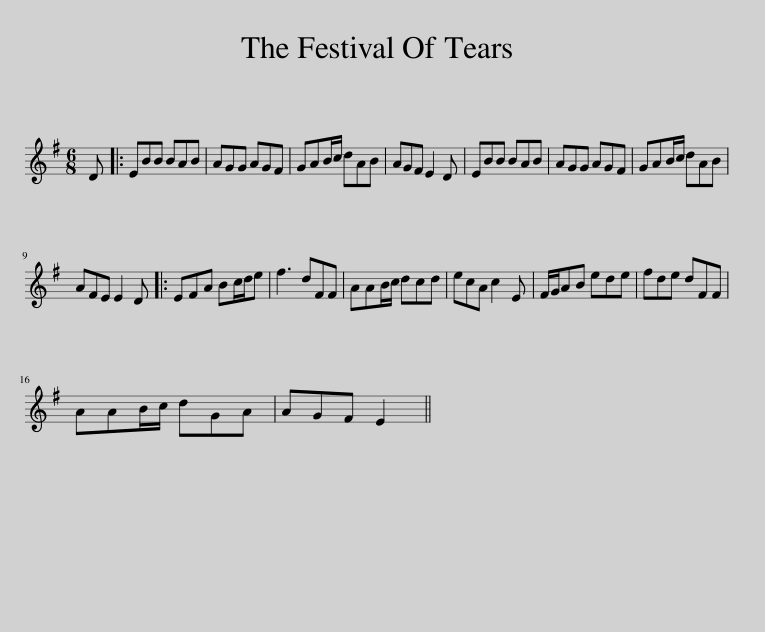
X:1
L:1/8
M:6/8
I:linebreak $
K:Emin
V:1 treble
V:1
 D |: EBB BAB | AGG AGF | GAB/c/ dAB | AGF E2 D | %5
 EBB BAB | AGG AGF | GAB/c/ dAB |$ AFE E2 D |: EFA Bc/d/e | %10
 f3 dFF | AAB/c/ dcd | ecA c2 E | F/G/AB ede | fde dFF |$ %15
 AAB/c/ dGA | AGF E2 || %17
